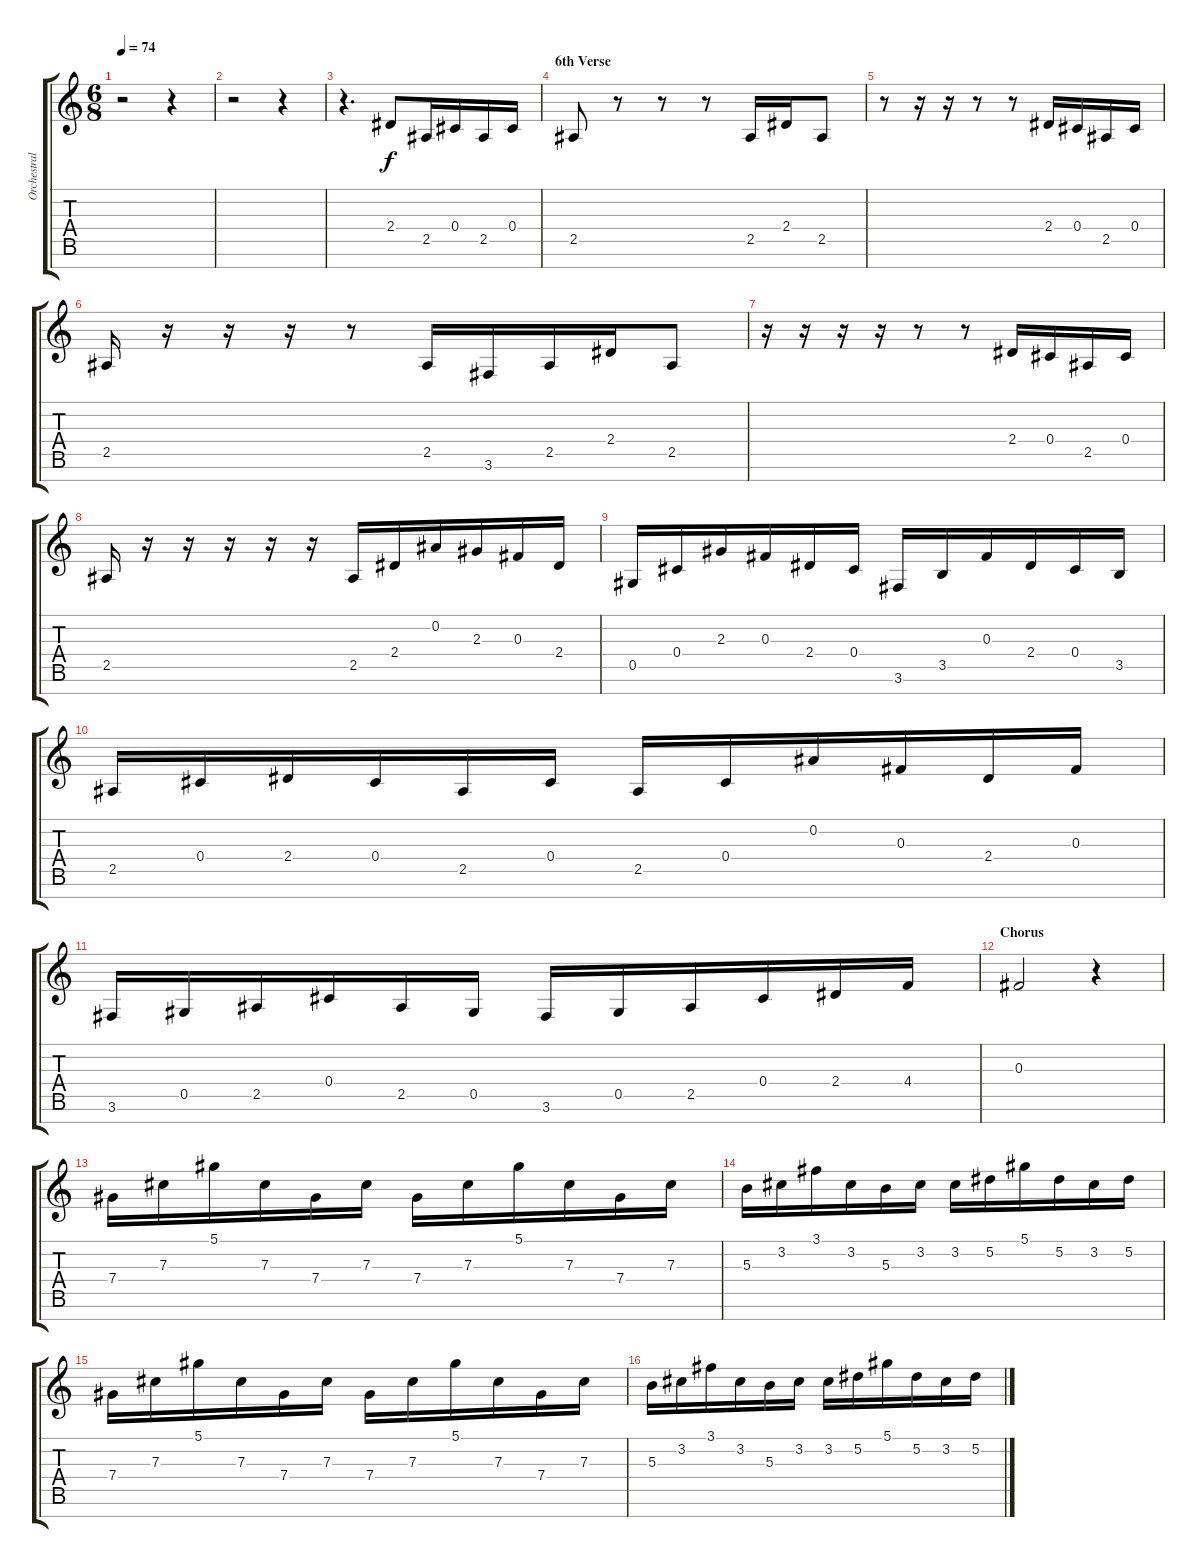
\track ("Orchestral Harp (SF Symphony)" "Orchestral") {instrument orchestralharp}
\staff {score tabs}
\tuning (Eb5 Bb4 Gb4 Db4 Ab3 Eb3 Bb2) {hide}
\ts (6 8)
\tempo 74
\clef g2
\ks c
r.2{dy f} r.4 |
r.2 r.4 |
r.4{d} 2.4.8 2.5.16 0.4.16 2.5.16 0.4.16 |
\section ("" "6th Verse")
2.5.8 r.8 r.8 r.8 2.5.16 2.4.16 2.5.8 |
r.8 r.16 r.16 r.8 r.8 2.4.16 0.4.16 2.5.16 0.4.16 |
2.5.16 r.16 r.16 r.16 r.8 2.5.16 3.6.16 2.5.16 2.4.16 2.5.8 |
r.16 r.16 r.16 r.16 r.8 r.8 2.4.16 0.4.16 2.5.16 0.4.16 |
2.5.16 r.16 r.16 r.16 r.16 r.16 2.5.16 2.4.16 0.2.16 2.3.16 0.3.16 2.4.16 |
0.5.16 0.4.16 2.3.16 0.3.16 2.4.16 0.4.16 3.6.16 3.5.16 0.3.16 2.4.16 0.4.16 3.5.16 |
2.5.16 0.4.16 2.4.16 0.4.16 2.5.16 0.4.16 2.5.16 0.4.16 0.2.16 0.3.16 2.4.16 0.3.16 |
3.6.16 0.5.16 2.5.16 0.4.16 2.5.16 0.5.16 3.6.16 0.5.16 2.5.16 0.4.16 2.4.16 4.4.16 |
\section ("" "Chorus")
0.3.2 r.4 |
7.4.16 7.3.16 5.1.16 7.3.16 7.4.16 7.3.16 7.4.16 7.3.16 5.1.16 7.3.16 7.4.16 7.3.16 |
5.3.16 3.2.16 3.1.16 3.2.16 5.3.16 3.2.16 3.2.16 5.2.16 5.1.16 5.2.16 3.2.16 5.2.16 |
7.4.16 7.3.16 5.1.16 7.3.16 7.4.16 7.3.16 7.4.16 7.3.16 5.1.16 7.3.16 7.4.16 7.3.16 |
5.3.16 3.2.16 3.1.16 3.2.16 5.3.16 3.2.16 3.2.16 5.2.16 5.1.16 5.2.16 3.2.16 5.2.16
